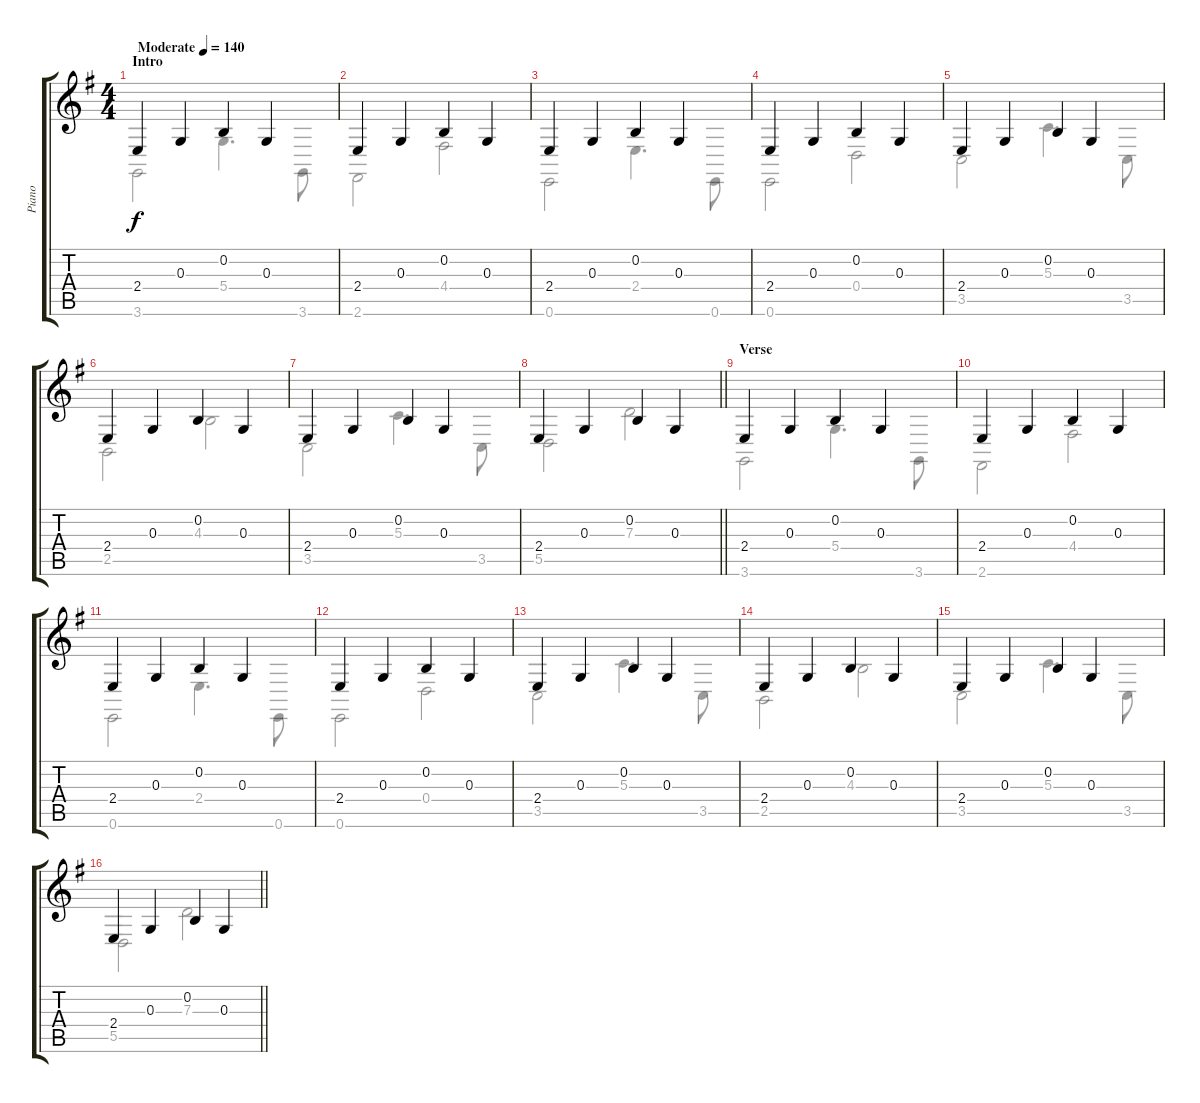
\track ("Piano" "Piano") {instrument electricgrandpiano}
\staff {score tabs}
\tuning (E4 B3 G3 D3 A2 E2) {hide}
\voice
\ts (4 4)
\section ("" "Intro")
\tempo (140 "Moderate")
\clef g2
\ks g
2.4.4{dy f instrument electricgrandpiano} 0.3.4 0.2.4 0.3.4 |
2.4.4 0.3.4 0.2.4 0.3.4 |
2.4.4 0.3.4 0.2.4 0.3.4 |
2.4.4 0.3.4 0.2.4 0.3.4 |
2.4.4 0.3.4 0.2.4 0.3.4 |
2.4.4 0.3.4 0.2.4 0.3.4 |
2.4.4 0.3.4 0.2.4 0.3.4 |
\barLineRight lightlight
2.4.4 0.3.4 0.2.4 0.3.4 |
\section ("" "Verse")
2.4.4 0.3.4 0.2.4 0.3.4 |
2.4.4 0.3.4 0.2.4 0.3.4 |
2.4.4 0.3.4 0.2.4 0.3.4 |
2.4.4 0.3.4 0.2.4 0.3.4 |
2.4.4 0.3.4 0.2.4 0.3.4 |
2.4.4 0.3.4 0.2.4 0.3.4 |
2.4.4 0.3.4 0.2.4 0.3.4 |
\barLineRight lightlight
2.4.4 0.3.4 0.2.4 0.3.4
\voice
\clef g2
\ottava regular
\simile none
\ks g
3.6.2{dy f} 5.4.4{d} 3.6.8 |
2.6.2 4.4.2 |
0.6.2 2.4.4{d} 0.6.8 |
0.6.2 0.4.2 |
3.5.2 5.3.4{d} 3.5.8 |
2.5.2 4.3.2 |
3.5.2 5.3.4{d} 3.5.8 |
\barLineRight lightlight
5.5.2 7.3.2 |
3.6.2 5.4.4{d} 3.6.8 |
2.6.2 4.4.2 |
0.6.2 2.4.4{d} 0.6.8 |
0.6.2 0.4.2 |
3.5.2 5.3.4{d} 3.5.8 |
2.5.2 4.3.2 |
3.5.2 5.3.4{d} 3.5.8 |
\barLineRight lightlight
5.5.2 7.3.2
